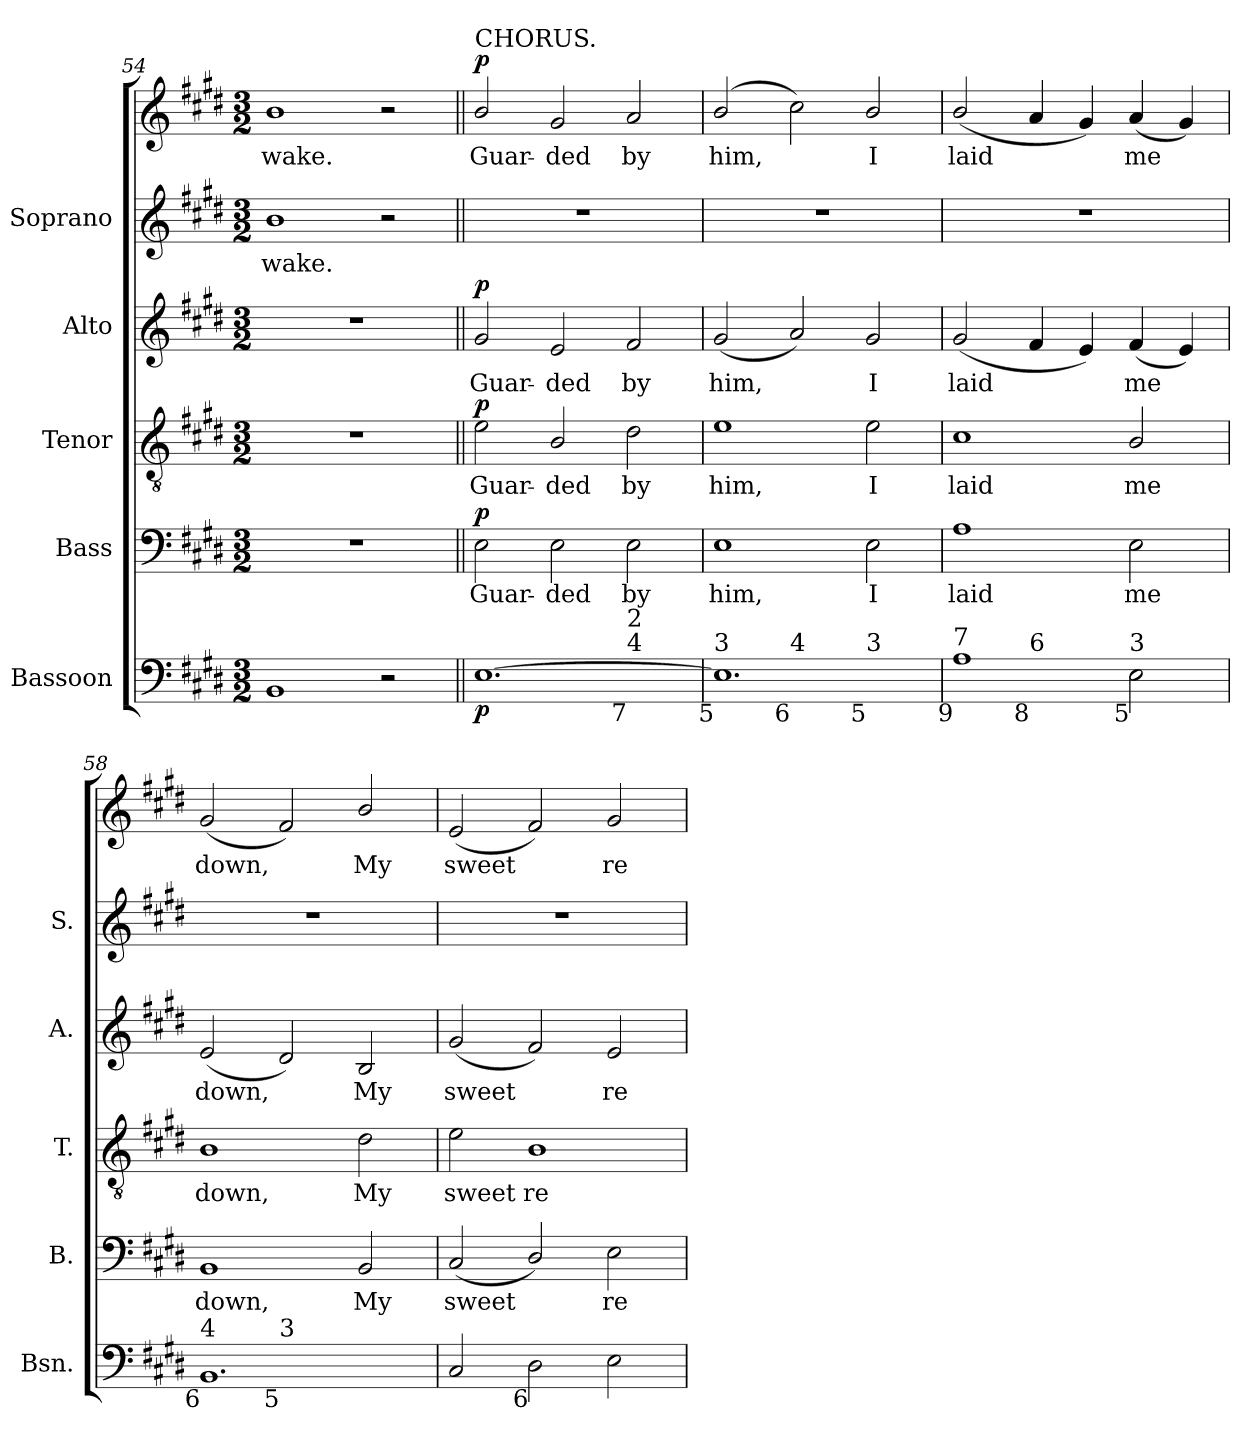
**kern	**dynam	**kern	**text	**dynam	**kern	**text	**dynam	**kern	**text	**dynam	**kern	**text	**kern	**text	**dynam
*part5	*part5	*part4	*part4	*part4	*part3	*part3	*part3	*part2	*part2	*part2	*part1	*part1	*part1	*part1	*part1
*staff6	*staff6	*staff5	*staff5	*staff5	*staff4	*staff4	*staff4	*staff3	*staff3	*staff3	*staff2	*staff2	*staff1	*staff1	*staff1/2
*I"Bassoon	*	*I"Bass	*	*	*I"Tenor	*	*	*I"Alto	*	*	*I"Soprano	*	*	*	*
*I'Bsn.	*	*I'B.	*	*	*I'T.	*	*	*I'A.	*	*	*I'S.	*	*	*	*
*clefF4	*	*clefF4	*	*	*clefGv2	*	*	*clefG2	*	*	*clefG2	*	*clefG2	*	*
*	*	*	*	*	*ITrd7c12	*	*	*	*	*	*	*	*	*	*
*k[f#c#g#d#]	*	*k[f#c#g#d#]	*	*	*k[f#c#g#d#]	*	*	*k[f#c#g#d#]	*	*	*k[f#c#g#d#]	*	*k[f#c#g#d#]	*	*
*E:	*	*E:	*	*	*E:	*	*	*E:	*	*	*E:	*	*E:	*	*
*M3/2	*	*M3/2	*	*	*M3/2	*	*	*M3/2	*	*	*M3/2	*	*M3/2	*	*
=54	=54	=54	=54	=54	=54	=54	=54	=54	=54	=54	=54	=54	=54	=54	=54
!	!	!LO:N:vis=1	!	!	!LO:N:vis=1	!	!	!LO:N:vis=1	!	!	!	!	!	!	!
!	!	!	!	!	!	!	!	!	!	!	!	!LO:LY:b:color=#000000	!	!	!
!	!	!	!	!	!	!	!	!	!	!	!	!	!	!LO:LY:b:color=#000000	!
1BBi	.	1.r	.	.	1.r	.	.	1.r	.	.	1bi	wake.	1bi	wake.	.
2r	.	.	.	.	.	.	.	.	.	.	2r	.	2r	.	.
!!LO:LB:g=z
=55||	=55||	=55||	=55||	=55||	=55||	=55||	=55||	=55||	=55||	=55||	=55||	=55||	=55||	=55||	=55||
!	!	!	!LO:LY:b:color=#000000	!	!	!	!	!	!	!	!	!	!	!	!
!	!	!	!	!	!	!LO:LY:b:color=#000000	!	!	!	!	!	!	!	!	!
!	!	!	!	!	!	!	!	!	!LO:LY:b:color=#000000	!	!LO:N:vis=1	!	!	!	!
!	!	!	!	!	!	!	!	!	!	!	!	!	!LO:TX:a:t=CHORUS.	!	!
!	!	!	!	!	!	!	!	!	!	!	!	!	!	!LO:LY:b:color=#000000	!
*^	*	*	*	*	*	*	*	*	*	*	*	*	*	*	*
[1.Ei	1ryy	p	2Ei\	Guar-	p	2Ei\	Guar-	p	2g#i/	Guar-	p	1.r	.	2bi/	Guar-	p
!	!	!	!	!LO:LY:b:color=#000000	!	!	!	!	!	!	!	!	!	!	!	!
!	!	!	!	!	!	!	!LO:LY:b:color=#000000	!	!	!	!	!	!	!	!	!
!	!	!	!	!	!	!	!	!	!	!LO:LY:b:color=#000000	!	!	!	!	!	!
!	!	!	!	!	!	!	!	!	!	!	!	!	!	!	!LO:LY:b:color=#000000	!
.	.	.	2Ei\	-ded	.	2BBi/	-ded	.	2ei/	-ded	.	.	.	2g#i/	-ded	.
!	!	!	!	!LO:LY:b:color=#000000	!	!	!	!	!	!	!	!	!	!	!	!
!	!	!	!	!	!	!	!LO:LY:b:color=#000000	!	!	!	!	!	!	!	!	!
!	!	!	!	!	!	!	!	!	!	!LO:LY:b:color=#000000	!	!	!	!	!	!
!	!LO:TX:b:rj:t=7	!	!	!	!	!	!	!	!	!	!	!	!	!	!	!
!	!LO:TX:t=4	!	!	!	!	!	!	!	!	!	!	!	!	!	!	!
!	!LO:TX:t=2	!	!	!	!	!	!	!	!	!	!	!	!	!	!	!
!	!	!	!	!	!	!	!	!	!	!	!	!	!	!	!LO:LY:b:color=#000000	!
.	2ryy	.	2Ei\	by	.	2D#i\	by	.	2f#i/	by	.	.	.	2ai/	by	.
*v	*v	*	*	*	*	*	*	*	*	*	*	*	*	*	*	*
=56	=56	=56	=56	=56	=56	=56	=56	=56	=56	=56	=56	=56	=56	=56	=56
*^	*	*	*	*	*	*	*	*	*	*	*	*	*	*	*
!	!	!	!	!LO:LY:b:color=#000000	!	!	!	!	!	!	!	!	!	!	!	!
*v	*v	*	*	*	*	*	*	*	*	*	*	*	*	*	*	*
*^	*	*	*	*	*	*	*	*	*	*	*	*	*	*	*
!	!	!	!	!	!	!	!LO:LY:b:color=#000000	!	!	!	!	!	!	!	!	!
*v	*v	*	*	*	*	*	*	*	*	*	*	*	*	*	*	*
*^	*	*	*	*	*	*	*	*	*	*	*	*	*	*	*
!	!	!	!	!	!	!	!	!	!	!LO:LY:b:color=#000000	!	!LO:N:vis=1	!	!	!	!
*v	*v	*	*	*	*	*	*	*	*	*	*	*	*	*	*	*
*^	*	*	*	*	*	*	*	*	*	*	*	*	*	*	*
!LO:TX:b:rj:t=5	!	!	!	!	!	!	!	!	!	!	!	!	!	!	!	!
!LO:TX:t=3	!	!	!	!	!	!	!	!	!	!	!	!	!	!	!	!
!	!	!	!	!	!	!	!	!	!	!	!	!	!	!	!LO:LY:b:color=#000000	!
*	*^	*	*	*	*	*	*	*	*	*	*	*	*	*	*	*
1.Ei]	2ryy	1ryy	.	1Ei	him,	.	1Ei	him,	.	(2g#i/	him,	.	1.r	.	(2bi/	him,	.
!	!LO:TX:b:rj:t=6	!	!	!	!	!	!	!	!	!	!	!	!	!	!	!	!
!	!LO:TX:t=4	!	!	!	!	!	!	!	!	!	!	!	!	!	!	!	!
.	1ryy	.	.	.	.	.	.	.	.	2ai/)	.	.	.	.	2cc#i\)	.	.
!	!	!	!	!	!LO:LY:b:color=#000000	!	!	!	!	!	!	!	!	!	!	!	!
!	!	!	!	!	!	!	!	!LO:LY:b:color=#000000	!	!	!	!	!	!	!	!	!
!	!	!	!	!	!	!	!	!	!	!	!LO:LY:b:color=#000000	!	!	!	!	!	!
!	!	!LO:TX:b:rj:t=5	!	!	!	!	!	!	!	!	!	!	!	!	!	!	!
!	!	!LO:TX:t=3	!	!	!	!	!	!	!	!	!	!	!	!	!	!	!
!	!	!	!	!	!	!	!	!	!	!	!	!	!	!	!	!LO:LY:b:color=#000000	!
.	.	2ryy	.	2Ei\	I	.	2Ei\	I	.	2g#i/	I	.	.	.	2bi/	I	.
*v	*v	*v	*	*	*	*	*	*	*	*	*	*	*	*	*	*	*
=57	=57	=57	=57	=57	=57	=57	=57	=57	=57	=57	=57	=57	=57	=57	=57
*^	*	*	*	*	*	*	*	*	*	*	*	*	*	*	*
*	*^	*	*	*	*	*	*	*	*	*	*	*	*	*	*	*
!	!	!	!	!	!LO:LY:b:color=#000000	!	!	!	!	!	!	!	!	!	!	!	!
*v	*v	*v	*	*	*	*	*	*	*	*	*	*	*	*	*	*	*
*^	*	*	*	*	*	*	*	*	*	*	*	*	*	*	*
*	*^	*	*	*	*	*	*	*	*	*	*	*	*	*	*	*
!	!	!	!	!	!	!	!	!LO:LY:b:color=#000000	!	!	!	!	!	!	!	!	!
*v	*v	*v	*	*	*	*	*	*	*	*	*	*	*	*	*	*	*
*^	*	*	*	*	*	*	*	*	*	*	*	*	*	*	*
*	*^	*	*	*	*	*	*	*	*	*	*	*	*	*	*	*
!	!	!	!	!	!	!	!	!	!	!	!LO:LY:b:color=#000000	!	!LO:N:vis=1	!	!	!	!
*v	*v	*v	*	*	*	*	*	*	*	*	*	*	*	*	*	*	*
*^	*	*	*	*	*	*	*	*	*	*	*	*	*	*	*
*	*^	*	*	*	*	*	*	*	*	*	*	*	*	*	*	*
!LO:TX:b:rj:t=9	!	!	!	!	!	!	!	!	!	!	!	!	!	!	!	!	!
!LO:TX:t=7	!	!	!	!	!	!	!	!	!	!	!	!	!	!	!	!	!
!	!	!	!	!	!	!	!	!	!	!	!	!	!	!	!	!LO:LY:b:color=#000000	!
*	*v	*v	*	*	*	*	*	*	*	*	*	*	*	*	*	*	*
1Ai	2ryy	.	1Ai	laid	.	1C#i	laid	.	(2g#i/	laid	.	1.r	.	(2bi/	laid	.
!	!LO:TX:b:rj:t=8	!	!	!	!	!	!	!	!	!	!	!	!	!	!	!
!	!LO:TX:t=6	!	!	!	!	!	!	!	!	!	!	!	!	!	!	!
.	1ryy	.	.	.	.	.	.	.	4f#i/	.	.	.	.	4ai/	.	.
.	.	.	.	.	.	.	.	.	4ei/)	.	.	.	.	4g#i/)	.	.
!	!	!	!	!LO:LY:b:color=#000000	!	!	!	!	!	!	!	!	!	!	!	!
!	!	!	!	!	!	!	!LO:LY:b:color=#000000	!	!	!	!	!	!	!	!	!
!	!	!	!	!	!	!	!	!	!	!LO:LY:b:color=#000000	!	!	!	!	!	!
!LO:TX:b:rj:t=5	!	!	!	!	!	!	!	!	!	!	!	!	!	!	!	!
!LO:TX:t=3	!	!	!	!	!	!	!	!	!	!	!	!	!	!	!	!
!	!	!	!	!	!	!	!	!	!	!	!	!	!	!	!LO:LY:b:color=#000000	!
2Ei\	.	.	2Ei\	me	.	2BBi/	me	.	(4f#i/	me	.	.	.	(4ai/	me	.
.	.	.	.	.	.	.	.	.	4ei/)	.	.	.	.	4g#i/)	.	.
=58	=58	=58	=58	=58	=58	=58	=58	=58	=58	=58	=58	=58	=58	=58	=58	=58
!	!	!	!	!LO:LY:b:color=#000000	!	!	!	!	!	!	!	!	!	!	!	!
!	!	!	!	!	!	!	!LO:LY:b:color=#000000	!	!	!	!	!	!	!	!	!
!	!	!	!	!	!	!	!	!	!	!LO:LY:b:color=#000000	!	!LO:N:vis=1	!	!	!	!
!LO:TX:b:rj:t=6	!	!	!	!	!	!	!	!	!	!	!	!	!	!	!	!
!LO:TX:t=4	!	!	!	!	!	!	!	!	!	!	!	!	!	!	!	!
!	!	!	!	!	!	!	!	!	!	!	!	!	!	!	!LO:LY:b:color=#000000	!
1.BBi	2ryy	.	1BBi	down,	.	1BBi	down,	.	(2ei/	down,	.	1.r	.	(2g#i/	down,	.
!	!LO:TX:b:rj:t=5	!	!	!	!	!	!	!	!	!	!	!	!	!	!	!
!	!LO:TX:t=3	!	!	!	!	!	!	!	!	!	!	!	!	!	!	!
.	1ryy	.	.	.	.	.	.	.	2d#i/)	.	.	.	.	2f#i/)	.	.
!	!	!	!	!LO:LY:b:color=#000000	!	!	!	!	!	!	!	!	!	!	!	!
!	!	!	!	!	!	!	!LO:LY:b:color=#000000	!	!	!	!	!	!	!	!	!
!	!	!	!	!	!	!	!	!	!	!LO:LY:b:color=#000000	!	!	!	!	!	!
!	!	!	!	!	!	!	!	!	!	!	!	!	!	!	!LO:LY:b:color=#000000	!
.	.	.	2BBi/	My	.	2D#i\	My	.	2Bi/	My	.	.	.	2bi/	My	.
*v	*v	*	*	*	*	*	*	*	*	*	*	*	*	*	*	*
=59	=59	=59	=59	=59	=59	=59	=59	=59	=59	=59	=59	=59	=59	=59	=59
*^	*	*	*	*	*	*	*	*	*	*	*	*	*	*	*
!	!	!	!	!LO:LY:b:color=#000000	!	!	!	!	!	!	!	!	!	!	!	!
*v	*v	*	*	*	*	*	*	*	*	*	*	*	*	*	*	*
*^	*	*	*	*	*	*	*	*	*	*	*	*	*	*	*
!	!	!	!	!	!	!	!LO:LY:b:color=#000000	!	!	!	!	!	!	!	!	!
*v	*v	*	*	*	*	*	*	*	*	*	*	*	*	*	*	*
*^	*	*	*	*	*	*	*	*	*	*	*	*	*	*	*
!	!	!	!	!	!	!	!	!	!	!LO:LY:b:color=#000000	!	!LO:N:vis=1	!	!	!	!
*v	*v	*	*	*	*	*	*	*	*	*	*	*	*	*	*	*
*^	*	*	*	*	*	*	*	*	*	*	*	*	*	*	*
!LO:TX:b:rj:t=5	!	!	!	!	!	!	!	!	!	!	!	!	!	!	!	!
!	!	!	!	!	!	!	!	!	!	!	!	!	!	!	!LO:LY:b:color=#000000	!
*v	*v	*	*	*	*	*	*	*	*	*	*	*	*	*	*	*
2C#i/	.	(2C#i/	sweet	.	2Ei\	sweet	.	(2g#i/	sweet	.	1.r	.	(2ei/	sweet	.
!LO:TX:b:rj:t=6	!	!	!	!	!	!	!	!	!	!	!	!	!	!	!
!	!	!	!	!	!	!LO:LY:b:color=#000000	!	!	!	!	!	!	!	!	!
2D#i\	.	2D#i/)	.	.	1BBi	re-	.	2f#i/)	.	.	.	.	2f#i/)	.	.
!	!	!	!LO:LY:b:color=#000000	!	!	!	!	!	!	!	!	!	!	!	!
!	!	!	!	!	!	!	!	!	!LO:LY:b:color=#000000	!	!	!	!	!	!
!	!	!	!	!	!	!	!	!	!	!	!	!	!	!LO:LY:b:color=#000000	!
2Ei\	.	2Ei\	re-	.	.	.	.	2ei/	re-	.	.	.	2g#i/	re-	.
=	=	=	=	=	=	=	=	=	=	=	=	=	=	=	=
*-	*-	*-	*-	*-	*-	*-	*-	*-	*-	*-	*-	*-	*-	*-	*-
